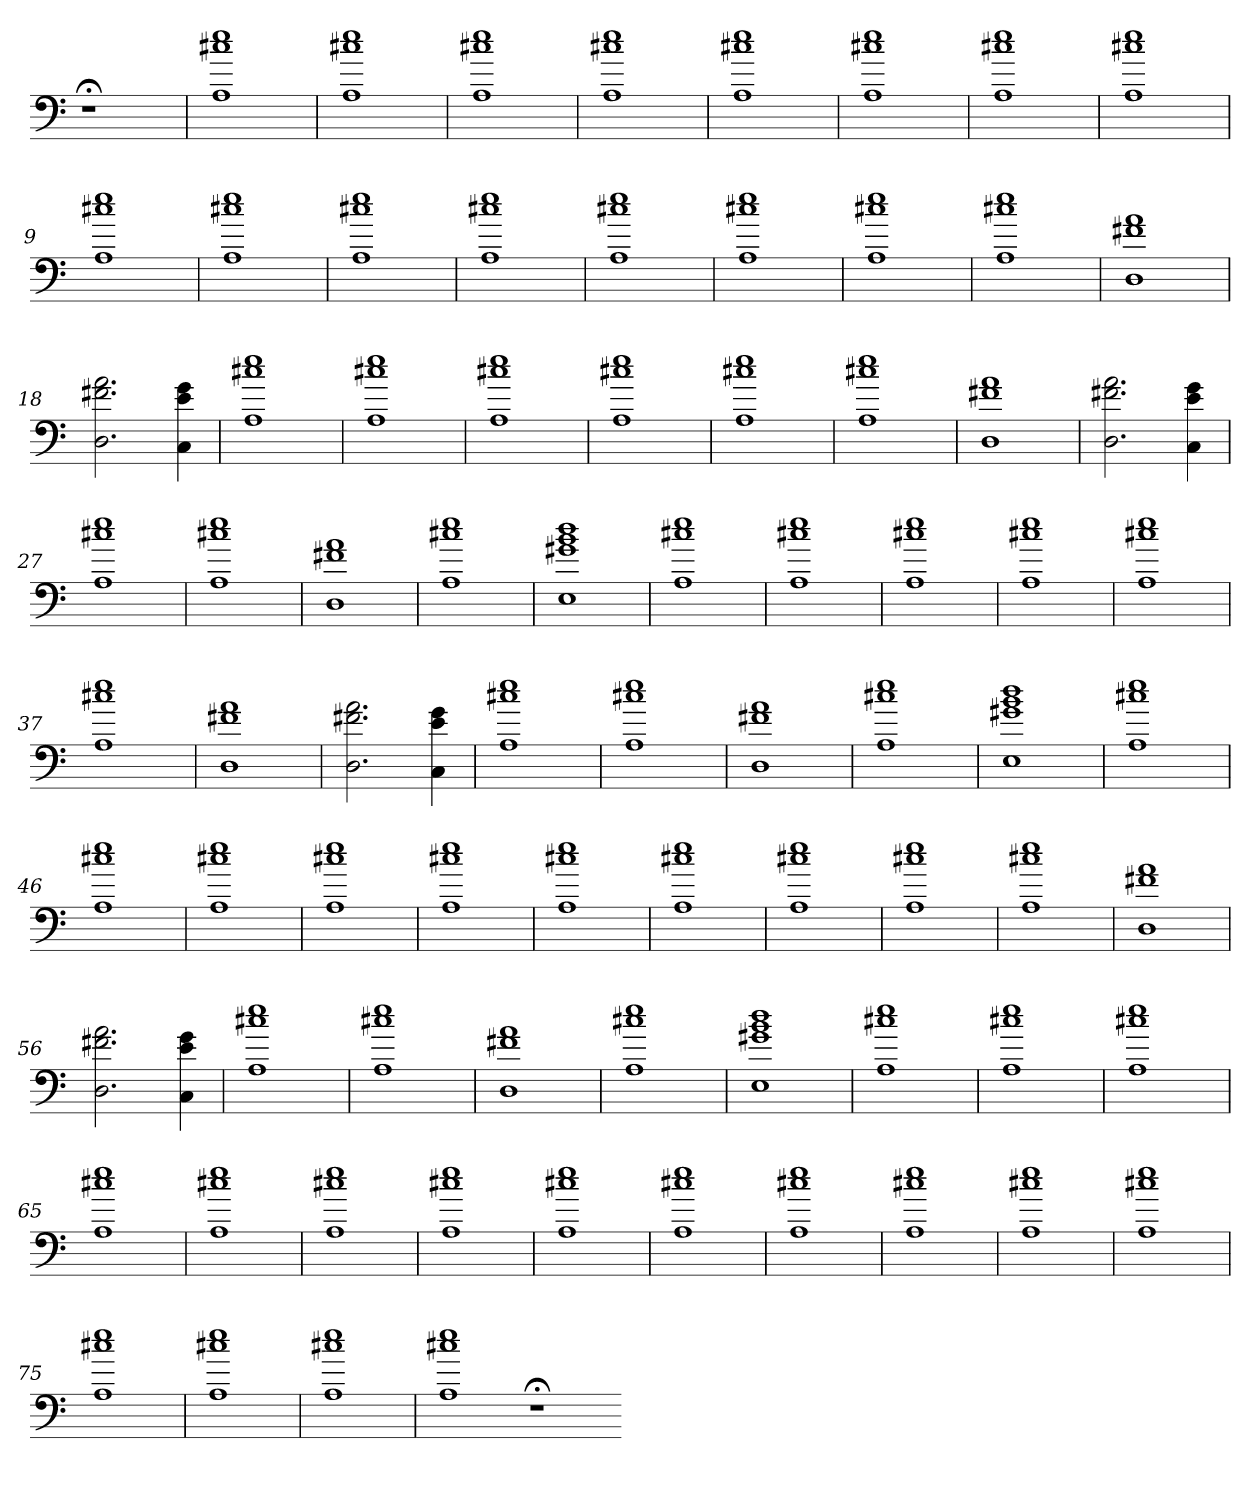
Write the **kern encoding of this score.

**kern
*part1
*staff1
=
1r;<
=1
1A 1cc#X 1ee
=2
1A 1cc#X 1ee
=3
1A 1cc#X 1ee
=4
1A 1cc#X 1ee
=5
1A 1cc#X 1ee
=6
1A 1cc#X 1ee
=7
1A 1cc#X 1ee
=8
1A 1cc#X 1ee
=9
1A 1cc#X 1ee
=10
1A 1cc#X 1ee
=11
1A 1cc#X 1ee
=12
1A 1cc#X 1ee
=13
1A 1cc#X 1ee
=14
1A 1cc#X 1ee
=15
1A 1cc#X 1ee
=16
1A 1cc#X 1ee
=17
1D 1f#X 1a
=18
2.D 2.f#X 2.a
4C 4e 4g
=19
1A 1cc#X 1ee
=20
1A 1cc#X 1ee
=21
1A 1cc#X 1ee
=22
1A 1cc#X 1ee
=23
1A 1cc#X 1ee
=24
1A 1cc#X 1ee
=25
1D 1f#X 1a
=26
2.D 2.f#X 2.a
4C 4e 4g
=27
1A 1cc#X 1ee
=28
1A 1cc#X 1ee
=29
1D 1f#X 1a
=30
1A 1cc#X 1ee
=31
1E 1g#X 1b 1dd
=32
1A 1cc#X 1ee
=33
1A 1cc#X 1ee
=34
1A 1cc#X 1ee
=35
1A 1cc#X 1ee
=36
1A 1cc#X 1ee
=37
1A 1cc#X 1ee
=38
1D 1f#X 1a
=39
2.D 2.f#X 2.a
4C 4e 4g
=40
1A 1cc#X 1ee
=41
1A 1cc#X 1ee
=42
1D 1f#X 1a
=43
1A 1cc#X 1ee
=44
1E 1g#X 1b 1dd
=45
1A 1cc#X 1ee
=46
1A 1cc#X 1ee
=47
1A 1cc#X 1ee
=48
1A 1cc#X 1ee
=49
1A 1cc#X 1ee
=50
1A 1cc#X 1ee
=51
1A 1cc#X 1ee
=52
1A 1cc#X 1ee
=53
1A 1cc#X 1ee
=54
1A 1cc#X 1ee
=55
1D 1f#X 1a
=56
2.D 2.f#X 2.a
4C 4e 4g
=57
1A 1cc#X 1ee
=58
1A 1cc#X 1ee
=59
1D 1f#X 1a
=60
1A 1cc#X 1ee
=61
1E 1g#X 1b 1dd
=62
1A 1cc#X 1ee
=63
1A 1cc#X 1ee
=64
1A 1cc#X 1ee
=65
1A 1cc#X 1ee
=66
1A 1cc#X 1ee
=67
1A 1cc#X 1ee
=68
1A 1cc#X 1ee
=69
1A 1cc#X 1ee
=70
1A 1cc#X 1ee
=71
1A 1cc#X 1ee
=72
1A 1cc#X 1ee
=73
1A 1cc#X 1ee
=74
1A 1cc#X 1ee
=75
1A 1cc#X 1ee
=76
1A 1cc#X 1ee
=77
1A 1cc#X 1ee
=78
1A 1cc#X 1ee
1r;<
=-
*-
